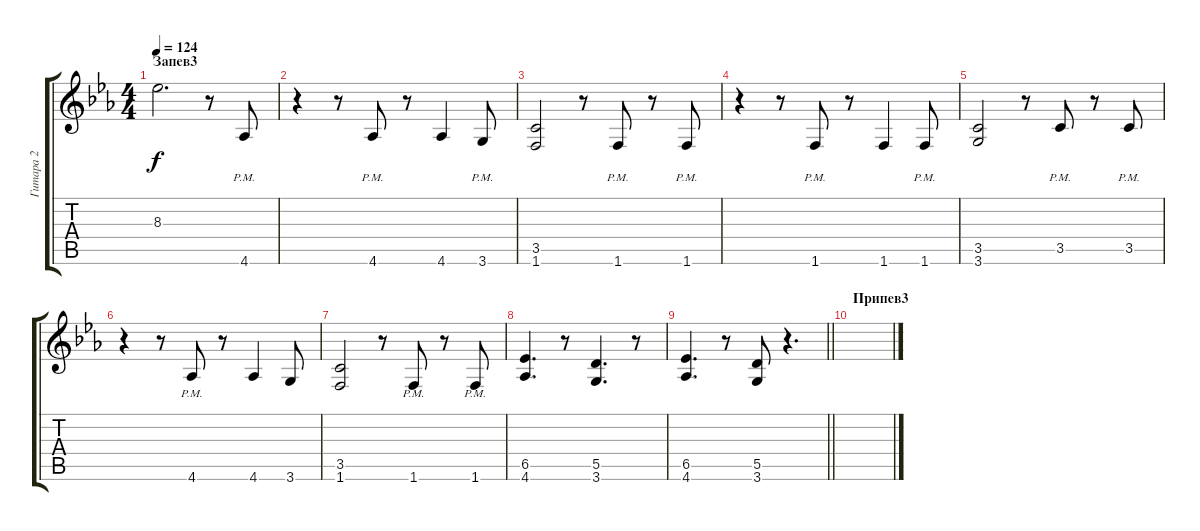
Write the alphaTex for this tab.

\track ("Гитара 2" "Гитара 2") {instrument overdrivenguitar}
\staff {score tabs}
\tuning (E4 B3 G3 D3 A2 E2) {hide}
\ts (4 4)
\section ("" "Запев3")
\tempo 124
\clef g2
\ks cminor
8.3{t}.2{d dy f volume 5} r.8 4.6{pm}.8{volume 14} |
r.4 r.8 4.6{pm}.8 r.8 4.6.4 3.6{pm}.8 |
(3.5 1.6).2 r.8 1.6{pm}.8 r.8 1.6{pm}.8 |
r.4 r.8 1.6{pm}.8 r.8 1.6.4 1.6{pm}.8 |
(3.5 3.6).2 r.8 3.5{pm}.8 r.8 3.5{pm}.8 |
r.4 r.8 4.6{pm}.8 r.8 4.6.4 3.6.8 |
(3.5 1.6).2 r.8 1.6{pm}.8 r.8 1.6{pm}.8 |
(6.5 4.6).4{d} r.8 (5.5 3.6).4{d} r.8 |
\barLineRight lightlight
(6.5 4.6).4{d} r.8 (5.5 3.6).8 r.4{d} |
\section ("" "Припев3")
